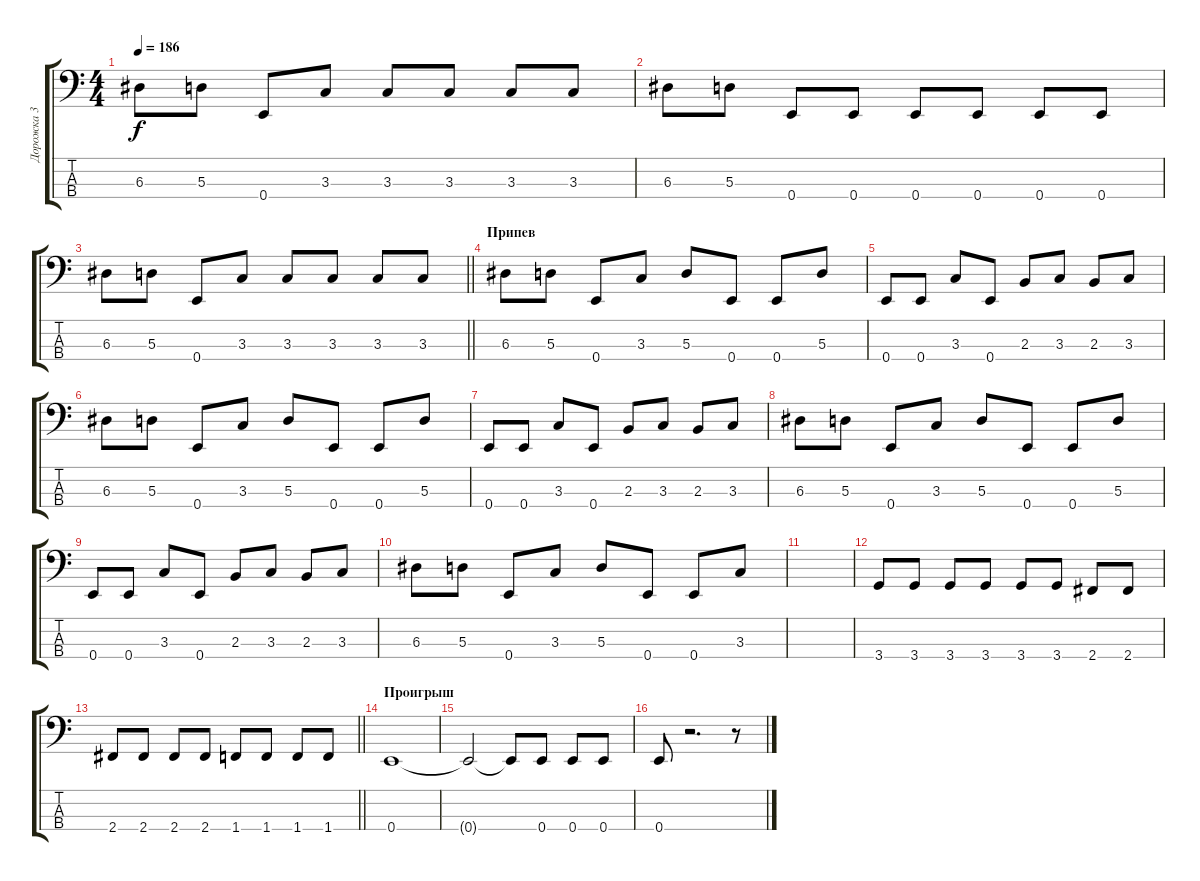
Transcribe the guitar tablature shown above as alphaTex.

\track ("Дорожка 3" "Дорожка 3") {instrument electricbasspick}
\staff {score tabs}
\tuning (G2 D2 A1 E1) {hide}
\ts (4 4)
\tempo 186
\clef f4
\ks c
6.3.8{dy f} 5.3.8 0.4.8 3.3.8 3.3.8 3.3.8 3.3.8 3.3.8 |
6.3.8 5.3.8 0.4.8 0.4.8 0.4.8 0.4.8 0.4.8 0.4.8 |
\barLineRight lightlight
6.3.8 5.3.8 0.4.8 3.3.8 3.3.8 3.3.8 3.3.8 3.3.8 |
\section ("" "Припев")
6.3.8 5.3.8 0.4.8 3.3.8 5.3.8 0.4.8 0.4.8 5.3.8 |
0.4.8 0.4.8 3.3.8 0.4.8 2.3.8 3.3.8 2.3.8 3.3.8 |
6.3.8 5.3.8 0.4.8 3.3.8 5.3.8 0.4.8 0.4.8 5.3.8 |
0.4.8 0.4.8 3.3.8 0.4.8 2.3.8 3.3.8 2.3.8 3.3.8 |
6.3.8 5.3.8 0.4.8 3.3.8 5.3.8 0.4.8 0.4.8 5.3.8 |
0.4.8 0.4.8 3.3.8 0.4.8 2.3.8 3.3.8 2.3.8 3.3.8 |
6.3.8 5.3.8 0.4.8 3.3.8 5.3.8 0.4.8 0.4.8 3.3.8 |
|
3.4.8 3.4.8 3.4.8 3.4.8 3.4.8 3.4.8 2.4.8 2.4.8 |
\barLineRight lightlight
2.4.8 2.4.8 2.4.8 2.4.8 1.4.8 1.4.8 1.4.8 1.4.8 |
\section ("" "Проигрыш")
0.4.1 |
0.4{t}.2 0.4{t}.8 0.4.8 0.4.8 0.4.8 |
0.4.8 r.2{d} r.8
